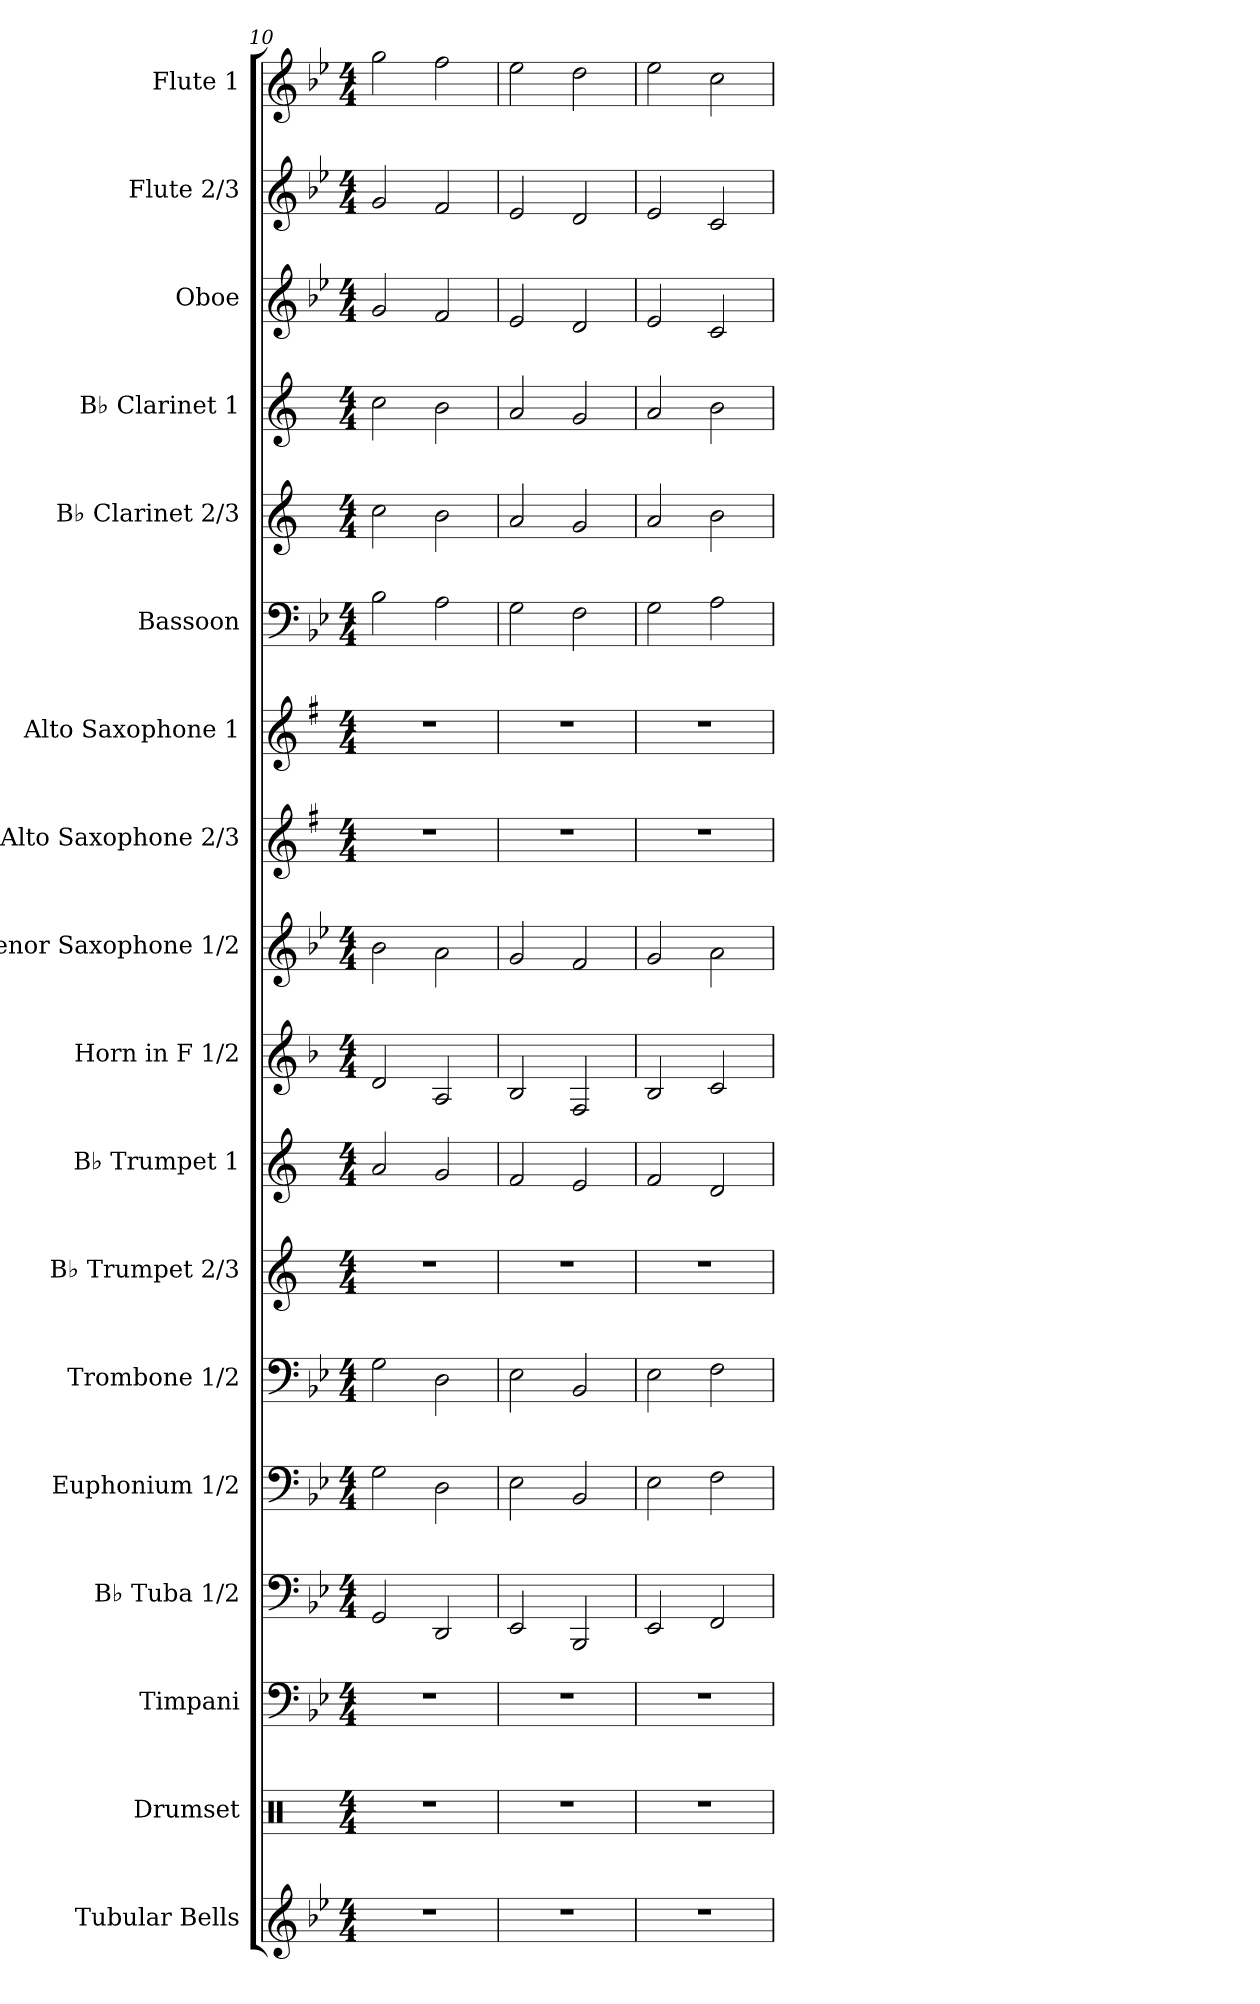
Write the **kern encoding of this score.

**kern	**kern	**kern	**kern	**kern	**kern	**kern	**kern	**kern	**kern	**kern	**kern	**kern	**kern	**kern	**kern	**kern	**kern
*part18	*part17	*part16	*part15	*part14	*part13	*part12	*part11	*part10	*part9	*part8	*part7	*part6	*part5	*part4	*part3	*part2	*part1
*staff18	*staff17	*staff16	*staff15	*staff14	*staff13	*staff12	*staff11	*staff10	*staff9	*staff8	*staff7	*staff6	*staff5	*staff4	*staff3	*staff2	*staff1
*I"Tubular Bells	*I"Drumset	*I"Timpani	*I"B♭ Tuba 1/2	*I"Euphonium 1/2	*I"Trombone 1/2	*I"B♭ Trumpet 2/3	*I"B♭ Trumpet 1	*I"Horn in F 1/2	*I"Tenor Saxophone 1/2	*I"Alto Saxophone 2/3	*I"Alto Saxophone 1	*I"Bassoon	*I"B♭ Clarinet 2/3	*I"B♭ Clarinet 1	*I"Oboe	*I"Flute 2/3	*I"Flute 1
*I'Tu. Be.	*I'Drs.	*I'Timp.	*I'B♭ Tu. 1/2	*I'Euph. 1/2	*I'Tbn. 1/2	*I'B♭ Tpt. 2/3	*I'B♭ Tpt. 1	*	*I'T. Sax. 1/2	*I'A. Sax. 2/3	*I'A. Sax. 1	*I'Bsn.	*I'B♭ Cl. 2/3	*I'B♭ Cl. 1	*I'Ob.	*I'Fl. 2/3	*I'Fl. 1
*clefG2	*clefX	*clefF4	*clefF4	*clefF4	*clefF4	*clefG2	*clefG2	*clefG2	*clefG2	*clefG2	*clefG2	*clefF4	*clefG2	*clefG2	*clefG2	*clefG2	*clefG2
*	*	*	*	*	*	*ITrd1c2	*ITrd1c2	*ITrd4c7	*ITrd8c14	*ITrd5c9	*ITrd5c9	*	*ITrd1c2	*ITrd1c2	*	*	*
*k[b-e-]	*k[]	*k[b-e-]	*k[b-e-]	*k[b-e-]	*k[b-e-]	*k[b-e-]	*k[b-e-]	*k[b-e-]	*k[b-e-]	*k[b-e-]	*k[b-e-]	*k[b-e-]	*k[b-e-]	*k[b-e-]	*k[b-e-]	*k[b-e-]	*k[b-e-]
*M4/4	*M4/4	*M4/4	*M4/4	*M4/4	*M4/4	*M4/4	*M4/4	*M4/4	*M4/4	*M4/4	*M4/4	*M4/4	*M4/4	*M4/4	*M4/4	*M4/4	*M4/4
=10	=10	=10	=10	=10	=10	=10	=10	=10	=10	=10	=10	=10	=10	=10	=10	=10	=10
1r	1r	1r	2GG/	2G\	2G\	1r	2g/	2G/	2B-\	1r	1r	2B-\	2b-\	2b-\	2g/	2g/	2gg\
.	.	.	2DD/	2D\	2D\	.	2f/	2D/	2A\	.	.	2A\	2a\	2a\	2f/	2f/	2ff\
=11	=11	=11	=11	=11	=11	=11	=11	=11	=11	=11	=11	=11	=11	=11	=11	=11	=11
1r	1r	1r	2EE-/	2E-\	2E-\	1r	2e-/	2E-/	2G/	1r	1r	2G\	2g/	2g/	2e-/	2e-/	2ee-\
.	.	.	2BBB-/	2BB-/	2BB-/	.	2d/	2BB-/	2F/	.	.	2F\	2f/	2f/	2d/	2d/	2dd\
=12	=12	=12	=12	=12	=12	=12	=12	=12	=12	=12	=12	=12	=12	=12	=12	=12	=12
1r	1r	1r	2EE-/	2E-\	2E-\	1r	2e-/	2E-/	2G/	1r	1r	2G\	2g/	2g/	2e-/	2e-/	2ee-\
.	.	.	2FF/	2F\	2F\	.	2c/	2F/	2A\	.	.	2A\	2a\	2a\	2c/	2c/	2cc\
=	=	=	=	=	=	=	=	=	=	=	=	=	=	=	=	=	=
*-	*-	*-	*-	*-	*-	*-	*-	*-	*-	*-	*-	*-	*-	*-	*-	*-	*-
